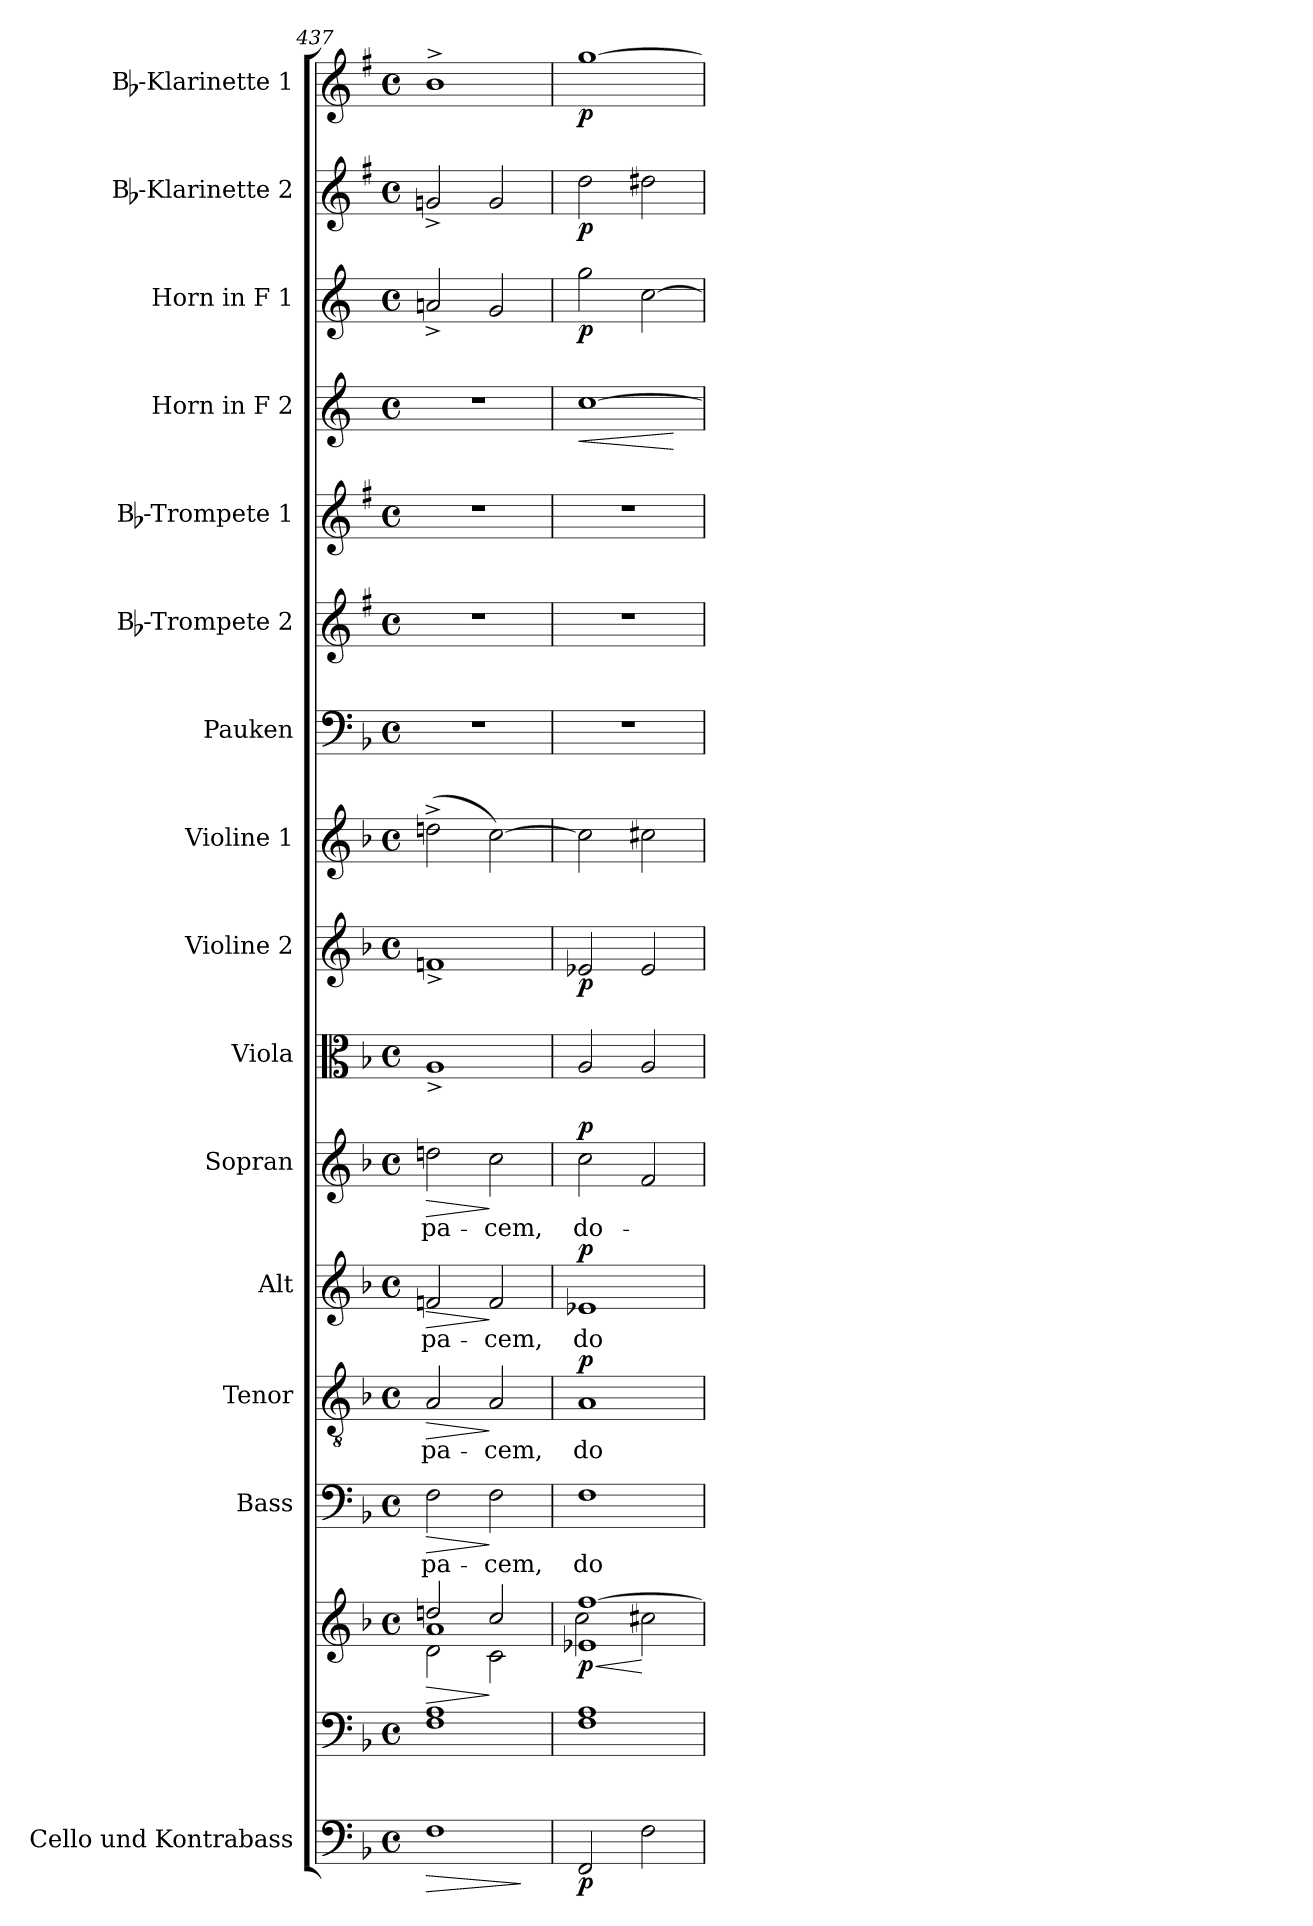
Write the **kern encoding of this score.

**kern	**dynam	**kern	**kern	**dynam	**kern	**text	**dynam	**kern	**text	**dynam	**kern	**text	**dynam	**kern	**text	**dynam	**kern	**kern	**dynam	**kern	**kern	**kern	**kern	**kern	**dynam	**kern	**dynam	**kern	**dynam	**kern	**dynam
*part16	*part16	*part15	*part15	*part15	*part14	*part14	*part14	*part13	*part13	*part13	*part12	*part12	*part12	*part11	*part11	*part11	*part10	*part9	*part9	*part8	*part7	*part6	*part5	*part4	*part4	*part3	*part3	*part2	*part2	*part1	*part1
*staff17	*staff17	*staff16	*staff15	*staff15/16	*staff14	*staff14	*staff14	*staff13	*staff13	*staff13	*staff12	*staff12	*staff12	*staff11	*staff11	*staff11	*staff10	*staff9	*staff9	*staff8	*staff7	*staff6	*staff5	*staff4	*staff4	*staff3	*staff3	*staff2	*staff2	*staff1	*staff1
*I"Cello und Kontrabass	*	*	*	*	*I"Bass	*	*	*I"Tenor	*	*	*I"Alt	*	*	*I"Sopran	*	*	*I"Viola	*I"Violine 2	*	*I"Violine 1	*I"Pauken	*I"Bb-Trompete 2	*I"Bb-Trompete 1	*I"Horn in F 2	*	*I"Horn in F 1	*	*I"Bb-Klarinette 2	*	*I"Bb-Klarinette 1	*
*I'Kb.	*	*	*	*	*I'B.	*	*	*I'T.	*	*	*I'A.	*	*	*I'S.	*	*	*I'Vla.	*I'Vl. 2	*	*I'Vl. 1	*I'Pk.	*I'Bb Trp. 2	*I'Bb Trp. 1	*	*	*	*	*I'Bb Kl. 2	*	*I'Bb Kl. 1	*
*clefF4	*	*clefF4	*clefG2	*	*clefF4	*	*	*clefGv2	*	*	*clefG2	*	*	*clefG2	*	*	*clefC3	*clefG2	*	*clefG2	*clefF4	*clefG2	*clefG2	*clefG2	*	*clefG2	*	*clefG2	*	*clefG2	*
*ITrd7c12	*	*	*	*	*	*	*	*	*	*	*	*	*	*	*	*	*	*	*	*	*	*ITrd1c2	*ITrd1c2	*ITrd4c7	*	*ITrd4c7	*	*ITrd1c2	*	*ITrd1c2	*
*k[b-]	*	*k[b-]	*k[b-]	*	*k[b-]	*	*	*k[b-]	*	*	*k[b-]	*	*	*k[b-]	*	*	*k[b-]	*k[b-]	*	*k[b-]	*k[b-]	*k[b-]	*k[b-]	*k[b-]	*	*k[b-]	*	*k[b-]	*	*k[b-]	*
*F:	*	*F:	*F:	*	*F:	*	*	*F:	*	*	*F:	*	*	*F:	*	*	*F:	*F:	*	*F:	*F:	*F:	*F:	*F:	*	*F:	*	*F:	*	*F:	*
*M4/4	*	*M4/4	*M4/4	*	*M4/4	*	*	*M4/4	*	*	*M4/4	*	*	*M4/4	*	*	*M4/4	*M4/4	*	*M4/4	*M4/4	*M4/4	*M4/4	*M4/4	*	*M4/4	*	*M4/4	*	*M4/4	*
*met(c)	*	*met(c)	*met(c)	*	*met(c)	*	*	*met(c)	*	*	*met(c)	*	*	*met(c)	*	*	*met(c)	*met(c)	*	*met(c)	*met(c)	*met(c)	*met(c)	*met(c)	*	*met(c)	*	*met(c)	*	*met(c)	*
=437	=437	=437	=437	=437	=437	=437	=437	=437	=437	=437	=437	=437	=437	=437	=437	=437	=437	=437	=437	=437	=437	=437	=437	=437	=437	=437	=437	=437	=437	=437	=437
!	!LO:HP:b	!	!	!LO:HP:b	!	!LO:LY:b	!LO:HP:b	!	!LO:LY:b	!LO:HP:b	!	!LO:LY:b	!LO:HP:b	!	!LO:LY:b	!LO:HP:b	!	!	!	!	!	!	!	!	!	!	!	!	!	!	!
*	*	*^	*^	*	*	*	*	*	*	*	*	*	*	*	*	*	*	*	*	*	*	*	*	*	*	*	*	*	*	*	*
*	*	*	*	*	*^	*	*	*	*	*	*	*	*	*	*	*	*	*	*	*	*	*	*	*	*	*	*	*	*	*	*	*	*
1FF	>	1A	1F	2ddn/	2d\	1a	>	2F\	pa-	>	2A/	pa-	>	2fn/	pa-	>	2ddn\	pa-	>	1A^<	1fn^<	.	(>2ddn^>\	1r	1r	1r	1r	.	2dn^</	.	2fn^</	.	1a^>	.
!	!	!	!	!	!	!	!	!	!LO:LY:b	!	!	!LO:LY:b	!	!	!LO:LY:b	!	!	!LO:LY:b	!	!	!	!	!	!	!	!	!	!	!	!	!	!	!	!
.	.	.	.	2cc/	2c\	.	]	2F\	-cem,	]	2A/	-cem,	]	2f/	-cem,	]	2cc\	-cem,	]	.	.	.	[2cc\)	.	.	.	.	.	2c/	.	2f/	.	.	.
*	*	*v	*v	*	*	*	*	*	*	*	*	*	*	*	*	*	*	*	*	*	*	*	*	*	*	*	*	*	*	*	*	*	*	*
*	*	*	*v	*v	*v	*	*	*	*	*	*	*	*	*	*	*	*	*	*	*	*	*	*	*	*	*	*	*	*	*	*	*	*
.	]	.	.	.	.	.	.	.	.	.	.	.	.	.	.	.	.	.	.	.	.	.	.	.	.	.	.	.	.	.	.
=438	=438	=438	=438	=438	=438	=438	=438	=438	=438	=438	=438	=438	=438	=438	=438	=438	=438	=438	=438	=438	=438	=438	=438	=438	=438	=438	=438	=438	=438	=438	=438
*	*	*^	*	*	*	*	*	*	*	*	*	*	*	*	*	*	*	*	*	*	*	*	*	*	*	*	*	*	*	*	*
!	!LO:DY:b	!	!	!	!LO:HP:b	!	!LO:LY:b	!	!	!LO:LY:b	!	!	!LO:LY:b	!	!	!LO:LY:b	!	!	!	!	!	!	!	!	!	!LO:HP:b	!	!	!	!	!	!
*	*	*	*	*^	*	*	*	*	*	*	*	*	*	*	*	*	*	*	*	*	*	*	*	*	*	*	*	*	*	*	*	*
*	*	*	*	*	*^	*	*	*	*	*	*	*	*	*	*	*	*	*	*	*	*	*	*	*	*	*	*	*	*	*	*	*	*
!	!	!	!	!	!	!	!LO:DY:n=1:b	!	!	!	!	!	!LO:DY:a	!	!	!LO:DY:a	!	!	!LO:DY:a	!	!	!LO:DY:b	!	!	!	!	!	!	!	!LO:DY:b	!	!LO:DY:b	!	!LO:DY:b
2FFF/	p	1A	1F	[>1ff	1e-X	2cc\	< p	1F	do-	.	1A	do-	p	1e-X	do-	p	2cc\	do-	p	2A/	2e-X/	p	2cc\]	1r	1r	1r	[1f	<	2cc\	p	2cc\	p	[1ff	p
2FF\	.	.	.	.	.	2cc#X\	[	.	.	.	.	.	.	.	.	.	2f/	.	.	2A/	2e-/	.	2cc#X\	.	.	.	.	.	[2f\	.	2cc#X\	.	.	.
*	*	*v	*v	*	*	*	*	*	*	*	*	*	*	*	*	*	*	*	*	*	*	*	*	*	*	*	*	*	*	*	*	*	*	*
*	*	*	*v	*v	*v	*	*	*	*	*	*	*	*	*	*	*	*	*	*	*	*	*	*	*	*	*	*	*	*	*	*	*	*
.	.	.	.	.	.	.	.	.	.	.	.	.	.	.	.	.	.	.	.	.	.	.	.	.	[	.	.	.	.	.	.
=	=	=	=	=	=	=	=	=	=	=	=	=	=	=	=	=	=	=	=	=	=	=	=	=	=	=	=	=	=	=	=
*-	*-	*-	*-	*-	*-	*-	*-	*-	*-	*-	*-	*-	*-	*-	*-	*-	*-	*-	*-	*-	*-	*-	*-	*-	*-	*-	*-	*-	*-	*-	*-
